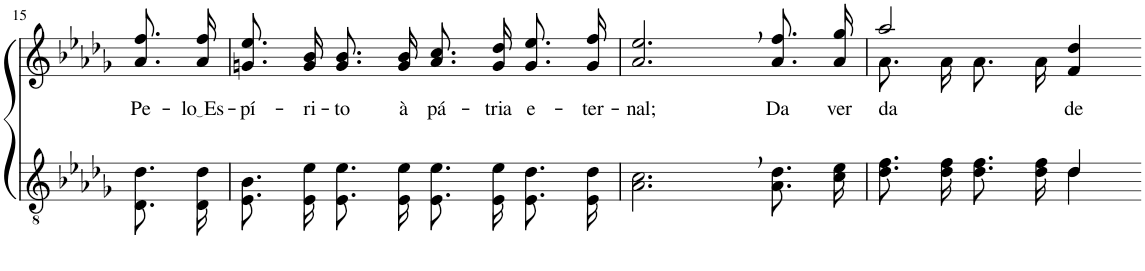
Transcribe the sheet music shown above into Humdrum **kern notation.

**kern	**kern	**text
*part2	*part1	*part1
*staff2	*staff1	*staff1
*I"Parte III e IV	*I"Parte I e II	*
!!LO:PB:g=z
*clefGv2	*clefG2	*
*Trd3c5	*Trd3c5	*
*k[b-e-a-d-g-]	*k[b-e-a-d-g-]	*
*M4/4	*M4/4	*
=15	=15	=15
!	!	!LO:LY:b
8.D-/ 8.d-/L	8.a-\ 8.ff\L	Pe-
!	!	!LO:LY:b
16D-/ 16d-/Jk	16a-\ 16ff\Jk	lo Es
=16	=16	=16
!	!	!LO:LY:b
8.E-/ 8.B-/L	8.gn/ 8.ee-/L	-pí-
!	!	!LO:LY:b
16E-/ 16e-/Jk	16g/ 16b-/Jk	-ri-
!	!	!LO:LY:b
8.E-/ 8.e-/L	8.g/ 8.b-/L	-to
!	!	!LO:LY:b
16E-/ 16e-/Jk	16g/ 16b-/Jk	à
!	!	!LO:LY:b
8.E-/ 8.e-/L	8.a-\ 8.cc\L	pá-
!	!	!LO:LY:b
16E-/ 16e-/Jk	16g\ 16dd-\Jk	-tria
!	!	!LO:LY:b
8.E-/ 8.d-/L	8.g\ 8.ee-\L	e-
!	!	!LO:LY:b
16E-/ 16d-/Jk	16g\ 16ff\Jk	-ter-
=17	=17	=17
!	!	!LO:LY:b
2.A-\, 2.c\,	2.a-/, 2.ee-/,	-nal;
!	!	!LO:LY:b
8.A-\ 8.d-\L	8.a-\ 8.ff\L	Da
!	!	!LO:LY:b
16c\ 16e-\Jk	16a-\ 16gg-\Jk	ver-
=18	=18	=18
*^	*^	*
!	!	!	!	!LO:LY:b
8.d-\ 8.f\L	2ryy	2aa-/	8.a-\L	-da-
16d-\ 16f\Jk	.	.	16a-\Jk	.
8.d-\ 8.f\L	.	.	8.a-\L	.
16d-\ 16f\Jk	.	.	16a-\Jk	.
!	!	!	!	!LO:LY:b
4d-\	4d-/	4f/ 4dd-/	4ryy	-de
*v	*v	*	*	*
*	*v	*v	*
=-	=-	=-
*-	*-	*-
